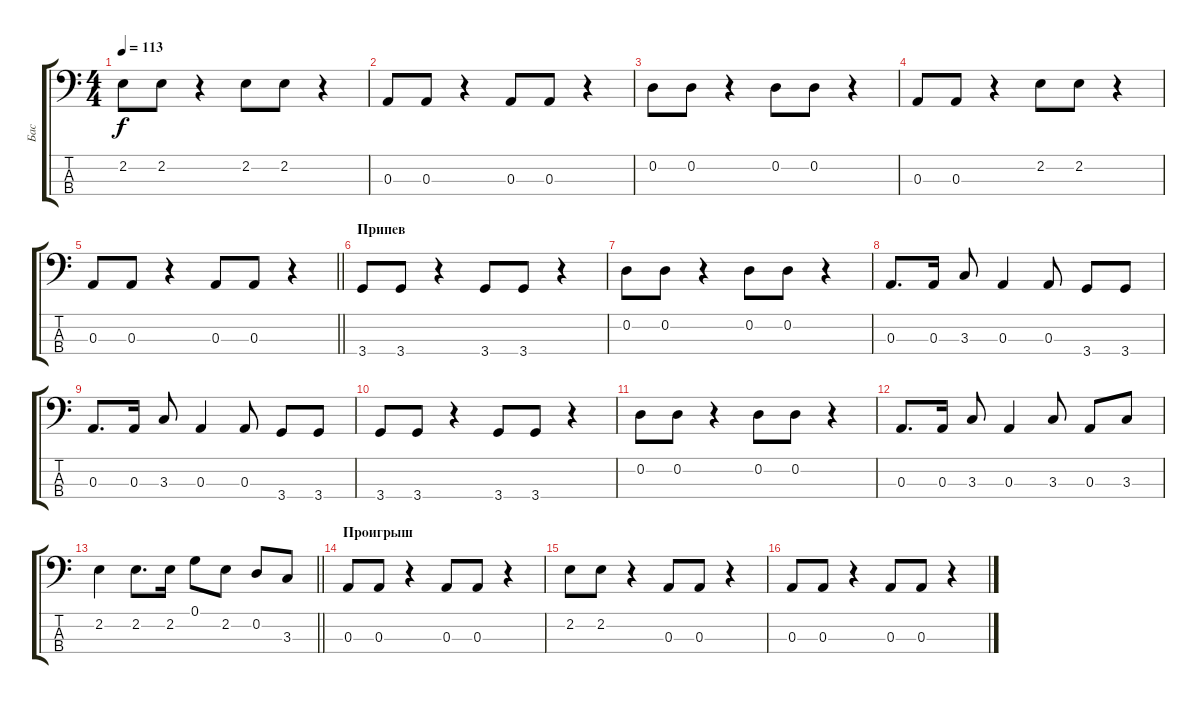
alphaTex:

\track ("Бас" "Бас") {instrument electricbassfinger}
\staff {score tabs}
\tuning (G2 D2 A1 E1) {hide}
\ts (4 4)
\tempo 113
\clef f4
\ks c
2.2.8{dy f} 2.2.8 r.4 2.2.8 2.2.8 r.4 |
0.3.8 0.3.8 r.4 0.3.8 0.3.8 r.4 |
0.2.8 0.2.8 r.4 0.2.8 0.2.8 r.4 |
0.3.8 0.3.8 r.4 2.2.8 2.2.8 r.4 |
\barLineRight lightlight
0.3.8 0.3.8 r.4 0.3.8 0.3.8 r.4 |
\section ("" "Припев")
3.4.8 3.4.8 r.4 3.4.8 3.4.8 r.4 |
0.2.8 0.2.8 r.4 0.2.8 0.2.8 r.4 |
0.3.8{d} 0.3.16 3.3.8 0.3.4 0.3.8 3.4.8 3.4.8 |
0.3.8{d} 0.3.16 3.3.8 0.3.4 0.3.8 3.4.8 3.4.8 |
3.4.8 3.4.8 r.4 3.4.8 3.4.8 r.4 |
0.2.8 0.2.8 r.4 0.2.8 0.2.8 r.4 |
0.3.8{d} 0.3.16 3.3.8 0.3.4 3.3.8 0.3.8 3.3.8 |
\barLineRight lightlight
2.2.4 2.2.8{d} 2.2.16 0.1.8 2.2.8 0.2.8 3.3.8 |
\section ("" "Проигрыш")
0.3.8 0.3.8 r.4 0.3.8 0.3.8 r.4 |
2.2.8 2.2.8 r.4 0.3.8 0.3.8 r.4 |
0.3.8 0.3.8 r.4 0.3.8 0.3.8 r.4
